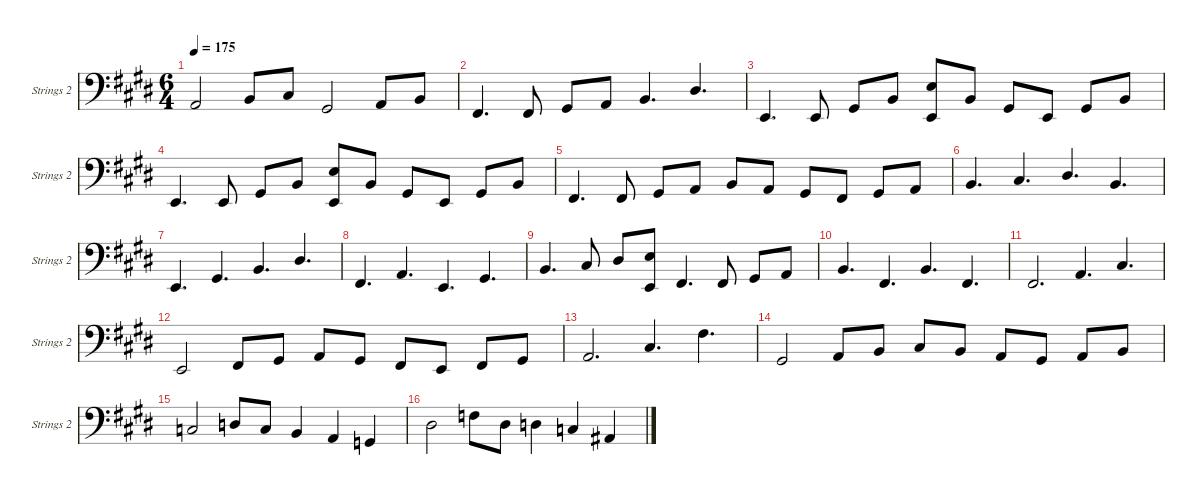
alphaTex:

\defaultSystemsLayout 4
\hideDynamics
\bracketExtendMode nobrackets
\useSystemSignSeparator
\singleTrackTrackNamePolicy allsystems
\multiTrackTrackNamePolicy allsystems
\firstSystemTrackNameMode fullname
\otherSystemsTrackNameMode fullname
\firstSystemTrackNameOrientation horizontal
\otherSystemsTrackNameOrientation horizontal
\track ("Strings 2" "vln.") {instrument stringensemble1}
\staff {score}
\tuning (E4 B3 G3 D3 A2 C2)
\ts (6 4)
\tempo 175
\clef f4
\ks e
9.6{acc forcenatural}.2{dy f beam Up} 11.6{acc forcenatural}.8{beam Up} 13.6{acc #}.8{beam Up} 8.6{acc #}.2{beam Up} 9.6{acc forcenatural}.8{beam Up} 11.6{acc forcenatural}.8{beam Up} |
6.6{acc #}.4{d beam Up} 6.6{acc #}.8{beam Up} 8.6{acc #}.8{beam Up} 0.5{acc forcenatural}.8{beam Up} 11.6{acc forcenatural}.4{d beam Up} 6.5{acc #}.4{d beam Up} |
4.6{acc forcenatural}.4{d beam Up} 4.6{acc forcenatural}.8{beam Up} 8.6{acc #}.8{beam Up} 11.6{acc forcenatural}.8{beam Up} (7.5{acc forcenatural} 4.6{acc forcenatural}).8{beam Up} 2.5{acc forcenatural}.8{beam Up} 8.6{acc #}.8{beam Up} 4.6{acc forcenatural}.8{beam Up} 8.6{acc #}.8{beam Up} 11.6{acc forcenatural}.8{beam Up} |
4.6{acc forcenatural}.4{d beam Up} 4.6{acc forcenatural}.8{beam Up} 8.6{acc #}.8{beam Up} 11.6{acc forcenatural}.8{beam Up} (7.5{acc forcenatural} 4.6{acc forcenatural}).8{beam Up} 2.5{acc forcenatural}.8{beam Up} 8.6{acc #}.8{beam Up} 4.6{acc forcenatural}.8{beam Up} 8.6{acc #}.8{beam Up} 11.6{acc forcenatural}.8{beam Up} |
6.6{acc #}.4{d beam Up} 6.6{acc #}.8{beam Up} 8.6{acc #}.8{beam Up} 0.5{acc forcenatural}.8{beam Up} 11.6{acc forcenatural}.8{beam Up} 0.5{acc forcenatural}.8{beam Up} 8.6{acc #}.8{beam Up} 6.6{acc #}.8{beam Up} 8.6{acc #}.8{beam Up} 0.5{acc forcenatural}.8{beam Up} |
11.6{acc forcenatural}.4{d beam Up} 13.6{acc #}.4{d beam Up} 6.5{acc #}.4{d beam Up} 11.6{acc forcenatural}.4{d beam Up} |
4.6{acc forcenatural}.4{d beam Up} 8.6{acc #}.4{d beam Up} 11.6{acc forcenatural}.4{d beam Up} 6.5{acc #}.4{d beam Up} |
6.6{acc #}.4{d beam Up} 9.6{acc forcenatural}.4{d beam Up} 4.6{acc forcenatural}.4{d beam Up} 8.6{acc #}.4{d beam Up} |
11.6{acc forcenatural}.4{d beam Up} 13.6{acc #}.8{beam Up} 6.5{acc #}.8{beam Up} (7.5{acc forcenatural} 4.6{acc forcenatural}).8{beam Up} 6.6{acc #}.4{d beam Up} 6.6{acc #}.8{beam Up} 8.6{acc #}.8{beam Up} 0.5{acc forcenatural}.8{beam Up} |
11.6{acc forcenatural}.4{d beam Up} 6.6{acc #}.4{d beam Up} 2.5{acc forcenatural}.4{d beam Up} 6.6{acc #}.4{d beam Up} |
6.6{acc #}.2{d beam Up} 0.5{acc forcenatural}.4{d beam Up} 4.5{acc #}.4{d beam Up} |
4.6{acc forcenatural}.2{beam Up} 6.6{acc #}.8{beam Up} 8.6{acc #}.8{beam Up} 0.5{acc forcenatural}.8{beam Up} 8.6{acc #}.8{beam Up} 6.6{acc #}.8{beam Up} 4.6{acc forcenatural}.8{beam Up} 6.6{acc #}.8{beam Up} 8.6{acc #}.8{beam Up} |
0.5{acc forcenatural}.2{d beam Up} 4.5{acc #}.4{d beam Up} 4.4{acc #}.4{d beam Down} |
8.6{acc #}.2{beam Up} 0.5{acc forcenatural}.8{beam Up} 2.5{acc forcenatural}.8{beam Up} 4.5{acc #}.8{beam Up} 2.5{acc forcenatural}.8{beam Up} 0.5{acc forcenatural}.8{beam Up} 8.6{acc #}.8{beam Up} 0.5{acc forcenatural}.8{beam Up} 2.5{acc forcenatural}.8{beam Up} |
3.5{acc forcenatural}.2{beam Up} 0.4{acc forcenatural}.8{beam Up} 3.5{acc forcenatural}.8{beam Up} 2.5{acc forcenatural}.4{beam Up} 0.5{acc forcenatural}.4{beam Up} 7.6{acc forcenatural}.4{beam Up} |
6.5{acc #}.2{beam Down} 8.5{acc forcenatural}.8{beam Down} 6.5{acc #}.8{beam Down} 0.4{acc forcenatural}.4{beam Down} 3.5{acc forcenatural}.4{beam Up} 1.5{acc #}.4{beam Up}
